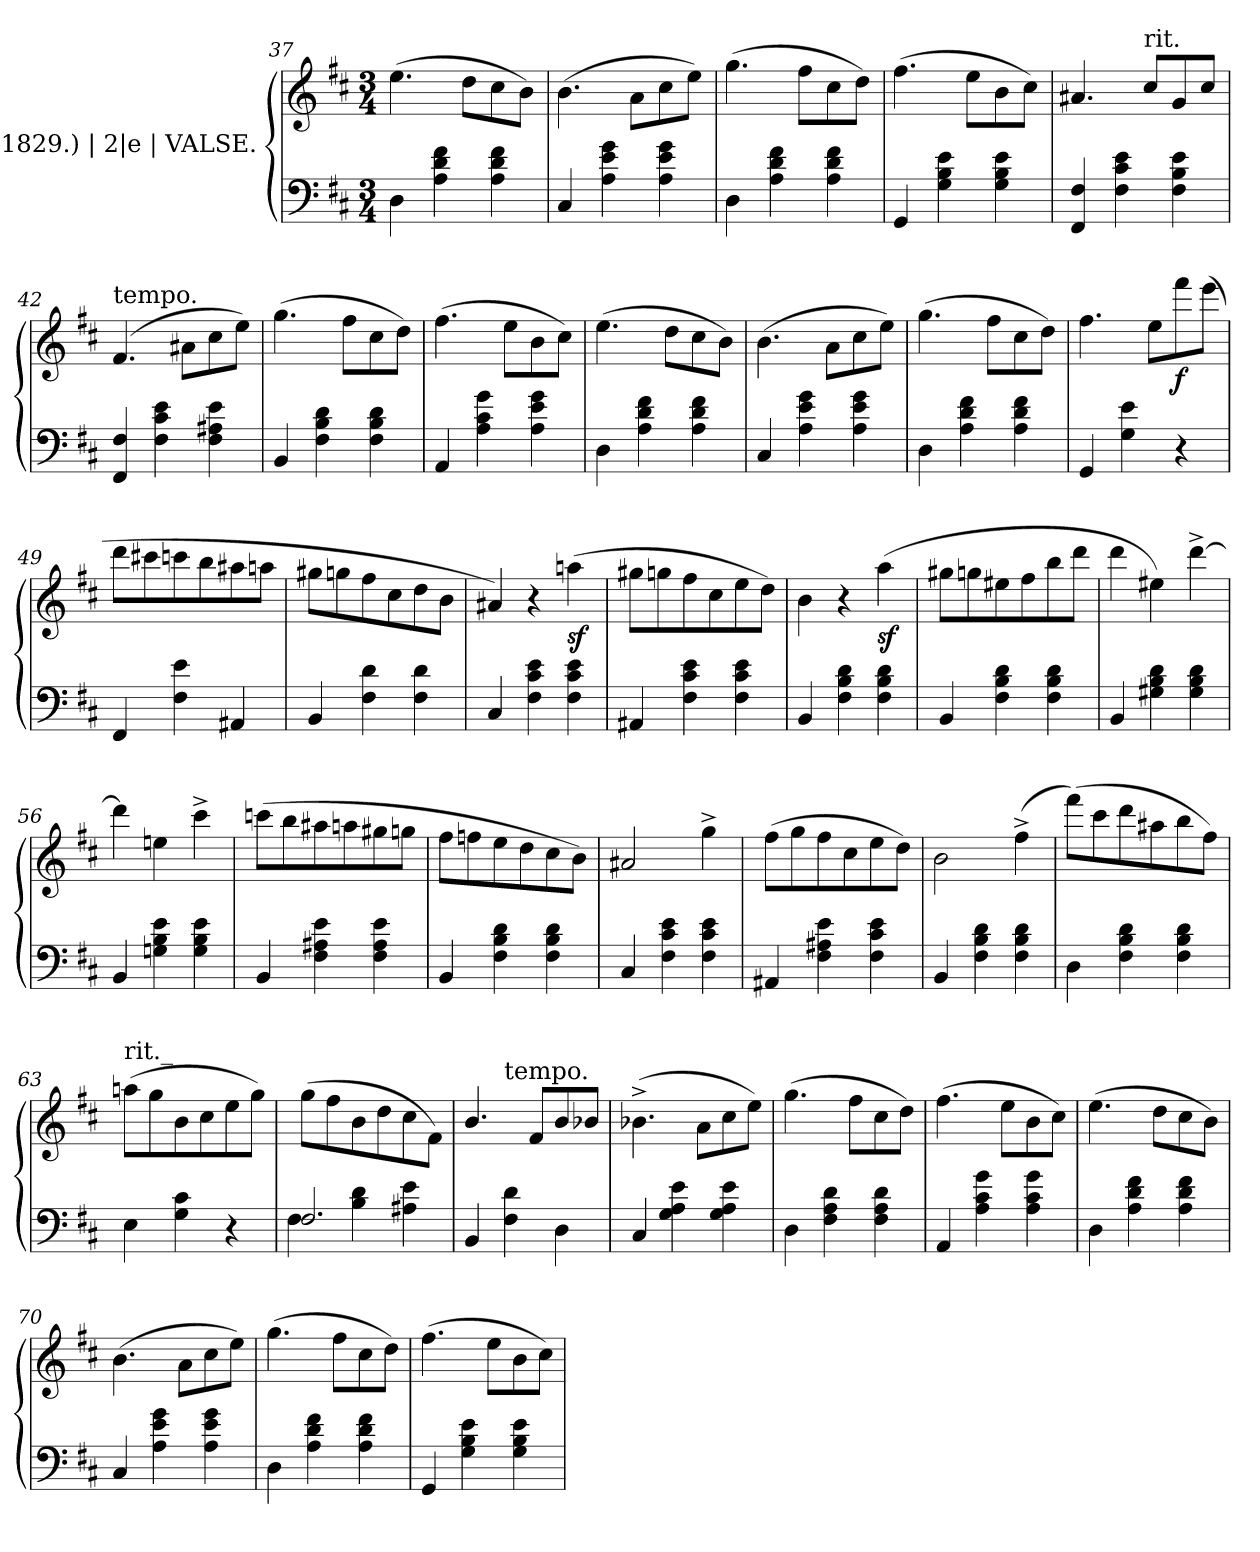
**kern	**kern	**dynam
*part2	*part1	*part1
*staff2	*staff1	*staff1
*	*I"(1829.) | 2|e | VALSE.	*
*clefF4	*clefG2	*
*k[f#c#]	*k[f#c#]	*
*M3/4	*M3/4	*
=37	=37	=37
4D	(>4.ee	.
4f# 4d 4A	.	.
.	8ddL	.
4f# 4d 4A	8cc#	.
.	8bJ)	.
=38	=38	=38
4C#	(>4.b	.
4g 4e 4A	.	.
.	8aL	.
4g 4e 4A	8cc#	.
.	8eeJ)	.
=39	=39	=39
4D	(>4.gg	.
4f# 4d 4A	.	.
.	8ff#L	.
4f# 4d 4A	8cc#	.
.	8ddJ)	.
=40	=40	=40
4GG	(>4.ff#	.
4e 4B 4G	.	.
.	8eeL	.
4e 4B 4G	8b	.
.	8cc#J)	.
=41	=41	=41
4F# 4FF#	4.a#X	.
4e 4c# 4F#	.	.
!	!LO:TX:a:t=rit.	!
.	8cc#/L	.
4e 4B 4F#	8g	.
.	8cc#J	.
=42	=42	=42
!	!LO:TX:a:t=tempo.	!
4F# 4FF#	(>4.f#	.
4e 4c# 4F#	.	.
.	8a#XL	.
4e 4A#X 4F#	8cc#	.
.	8eeJ)	.
=43	=43	=43
4BB	(>4.gg	.
4d 4B 4F#	.	.
.	8ff#L	.
4d 4B 4F#	8cc#	.
.	8ddJ)	.
=44	=44	=44
4AA	(>4.ff#	.
4g 4c# 4A	.	.
.	8eeL	.
4g 4e 4A	8b	.
.	8cc#J)	.
=45	=45	=45
4D	(>4.ee	.
4f# 4d 4A	.	.
.	8ddL	.
4f# 4d 4A	8cc#	.
.	8bJ)	.
=46	=46	=46
4C#	(>4.b	.
4g 4e 4A	.	.
.	8aL	.
4g 4e 4A	8cc#	.
.	8eeJ)	.
=47	=47	=47
4D	(>4.gg	.
4f# 4d 4A	.	.
.	8ff#L	.
4f# 4d 4A	8cc#	.
.	8ddJ)	.
=48	=48	=48
4GG	4.ff#	.
4e 4G	.	.
.	8eeL	.
4r	8fff#	f
.	(>8eeeJ	.
=49	=49	=49
4FF#	8dddL	.
.	8ccc#X	.
4e 4F#	8cccn	.
.	8bb	.
4AA#X	8aa#X	.
.	8aanJ	.
=50	=50	=50
4BB	8gg#XL	.
.	8ggn	.
4d 4F#	8ff#	.
.	8cc#	.
4d 4F#	8dd	.
.	8bJ	.
=51	=51	=51
4C#	4a#X)	.
4e 4c# 4F#	4r	.
4e 4c# 4F#	(>4aan	sf
=52	=52	=52
4AA#X	8gg#XL	.
.	8ggn	.
4e 4c# 4F#	8ff#	.
.	8cc#	.
4e 4c# 4F#	8ee	.
.	8ddJ)	.
=53	=53	=53
4BB	4b	.
4d 4B 4F#	4r	.
4d 4B 4F#	(>4aa	sf
=54	=54	=54
4BB	8gg#XL	.
.	8ggn	.
4d 4B 4F#	8ee#X	.
.	8ff#	.
4d 4B 4F#	8bb	.
.	8dddJ	.
=55	=55	=55
4BB	4ddd	.
4d 4B 4G#X	4ee#X)	.
4d 4B 4G#	[4ddd^<	.
=56	=56	=56
4BB	4ddd]	.
4e 4B 4Gn	4een	.
4e 4B 4G	4ccc#^<	.
=57	=57	=57
4BB	(>8cccnL	.
.	8bb	.
4e 4A#X 4F#	8aa#X	.
.	8aan	.
4e 4A# 4F#	8gg#X	.
.	8ggnJ	.
=58	=58	=58
4BB	8ff#L	.
.	8ffn	.
4d 4B 4F#	8ee	.
.	8dd	.
4d 4B 4F#	8cc#	.
.	8bJ)	.
=59	=59	=59
4C#	2a#X	.
4e 4c# 4F#	.	.
4e 4c# 4F#	4gg^<	.
=60	=60	=60
4AA#X	(>8ff#L	.
.	8gg	.
4e 4A#X 4F#	8ff#	.
.	8cc#	.
4e 4c# 4F#	8ee	.
.	8ddJ)	.
=61	=61	=61
4BB	2b	.
4d 4B 4F#	.	.
4d 4B 4F#	(>4ff#^<	.
=62	=62	=62
4D	(>8fff#L)	.
.	8ccc#	.
4d 4B 4F#	8ddd	.
.	8aa#X	.
4d 4B 4F#	8bb	.
.	8ff#J)	.
=63	=63	=63
!	!LO:TX:a:t=rit._	!
4E	(>8aanL	.
.	8gg	.
4c# 4G	8b	.
.	8cc#	.
4r	8ee	.
.	8ggJ)	.
=64	=64	=64
*^	*	*
2.F#	4F#	(>8ggL	.
.	.	8ff#	.
.	4d 4B	8b	.
.	.	8dd	.
.	4e 4A#X	8cc#	.
.	.	8f#J)	.
*v	*v	*	*
=65	=65	=65
*	*^	*
4BB	4.b/	4ryy	.
!	!	!LO:TX:a:t=tempo.	!
4d 4F#	.	2ryy	.
.	8f#L	.	.
4D	8b	.	.
.	8b-XJ	.	.
*	*v	*v	*
=66	=66	=66
4C#	(>4.b-X^<	.
4e 4A 4G	.	.
.	8aL	.
4e 4A 4G	8cc#	.
.	8eeJ)	.
=67	=67	=67
4D	(>4.gg	.
4d 4A 4F#	.	.
.	8ff#L	.
4d 4A 4F#	8cc#	.
.	8ddJ)	.
=68	=68	=68
4AA	(>4.ff#	.
4g 4c# 4A	.	.
.	8eeL	.
4g 4c# 4A	8b	.
.	8cc#J)	.
=69	=69	=69
4D	(>4.ee	.
4f# 4d 4A	.	.
.	8ddL	.
4f# 4d 4A	8cc#	.
.	8bJ)	.
=70	=70	=70
4C#	(>4.b	.
4g 4e 4A	.	.
.	8aL	.
4g 4e 4A	8cc#	.
.	8eeJ)	.
=71	=71	=71
4D	(>4.gg	.
4f# 4d 4A	.	.
.	8ff#L	.
4f# 4d 4A	8cc#	.
.	8ddJ)	.
=72	=72	=72
4GG	(>4.ff#	.
4e 4B 4G	.	.
.	8eeL	.
4e 4B 4G	8b	.
.	8cc#J)	.
=	=	=
*-	*-	*-
